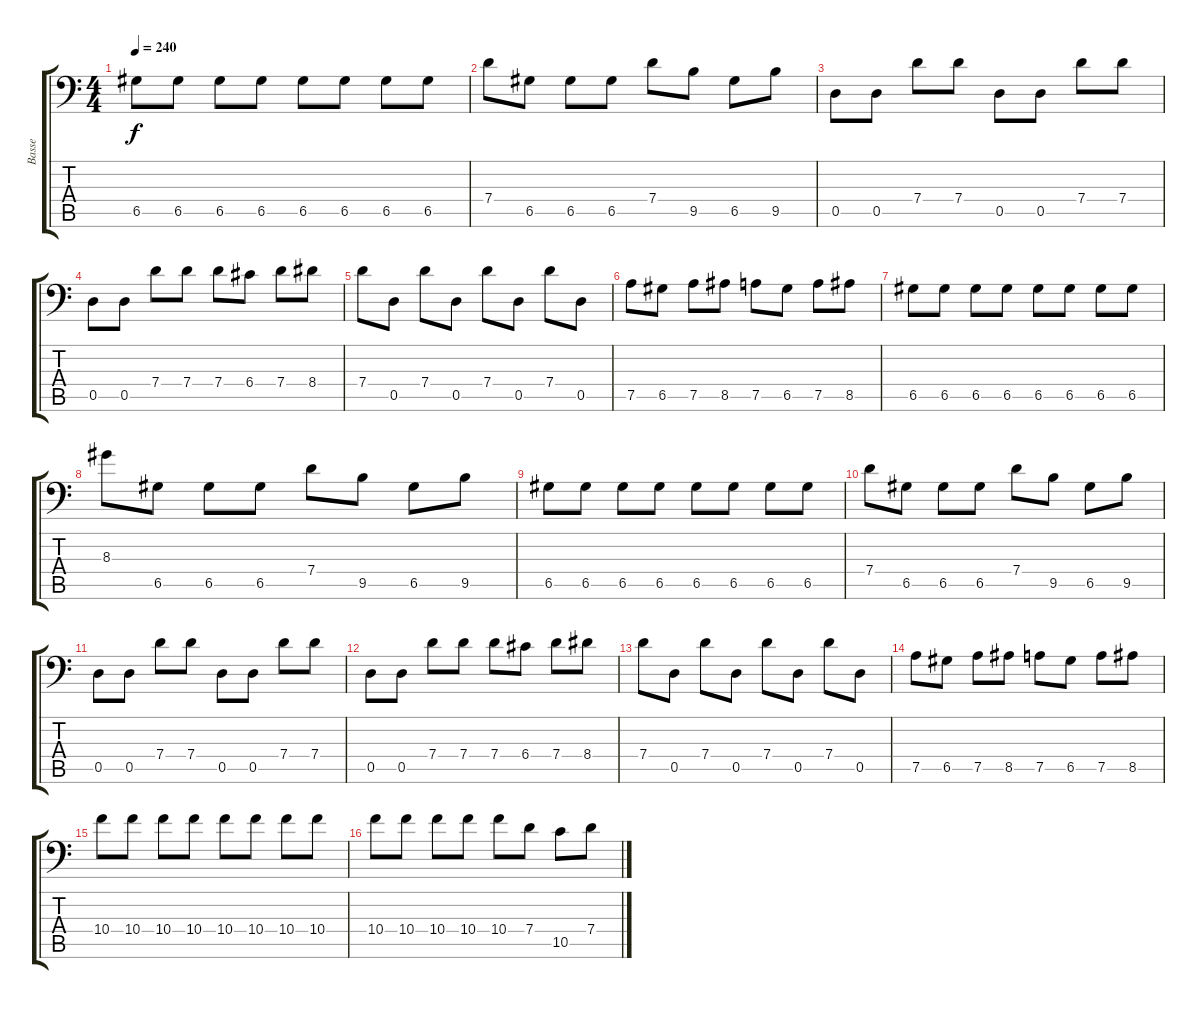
\track ("Basse" "Basse") {instrument electricbassfinger}
\staff {score tabs}
\tuning (A3 E3 C3 G2 D2 A1) {hide}
\ts (4 4)
\tempo 240
\clef f4
\ks c
6.5.8{dy f} 6.5.8 6.5.8 6.5.8 6.5.8 6.5.8 6.5.8 6.5.8 |
7.4.8 6.5.8 6.5.8 6.5.8 7.4.8 9.5.8 6.5.8 9.5.8 |
0.5.8 0.5.8 7.4.8 7.4.8 0.5.8 0.5.8 7.4.8 7.4.8 |
0.5.8 0.5.8 7.4.8 7.4.8 7.4.8 6.4.8 7.4.8 8.4.8 |
7.4.8 0.5.8 7.4.8 0.5.8 7.4.8 0.5.8 7.4.8 0.5.8 |
7.5.8 6.5.8 7.5.8 8.5.8 7.5.8 6.5.8 7.5.8 8.5.8 |
6.5.8 6.5.8 6.5.8 6.5.8 6.5.8 6.5.8 6.5.8 6.5.8 |
8.3.8 6.5.8 6.5.8 6.5.8 7.4.8 9.5.8 6.5.8 9.5.8 |
6.5.8 6.5.8 6.5.8 6.5.8 6.5.8 6.5.8 6.5.8 6.5.8 |
7.4.8 6.5.8 6.5.8 6.5.8 7.4.8 9.5.8 6.5.8 9.5.8 |
0.5.8 0.5.8 7.4.8 7.4.8 0.5.8 0.5.8 7.4.8 7.4.8 |
0.5.8 0.5.8 7.4.8 7.4.8 7.4.8 6.4.8 7.4.8 8.4.8 |
7.4.8 0.5.8 7.4.8 0.5.8 7.4.8 0.5.8 7.4.8 0.5.8 |
7.5.8 6.5.8 7.5.8 8.5.8 7.5.8 6.5.8 7.5.8 8.5.8 |
10.4.8 10.4.8 10.4.8 10.4.8 10.4.8 10.4.8 10.4.8 10.4.8 |
10.4.8 10.4.8 10.4.8 10.4.8 10.4.8 7.4.8 10.5.8 7.4.8
